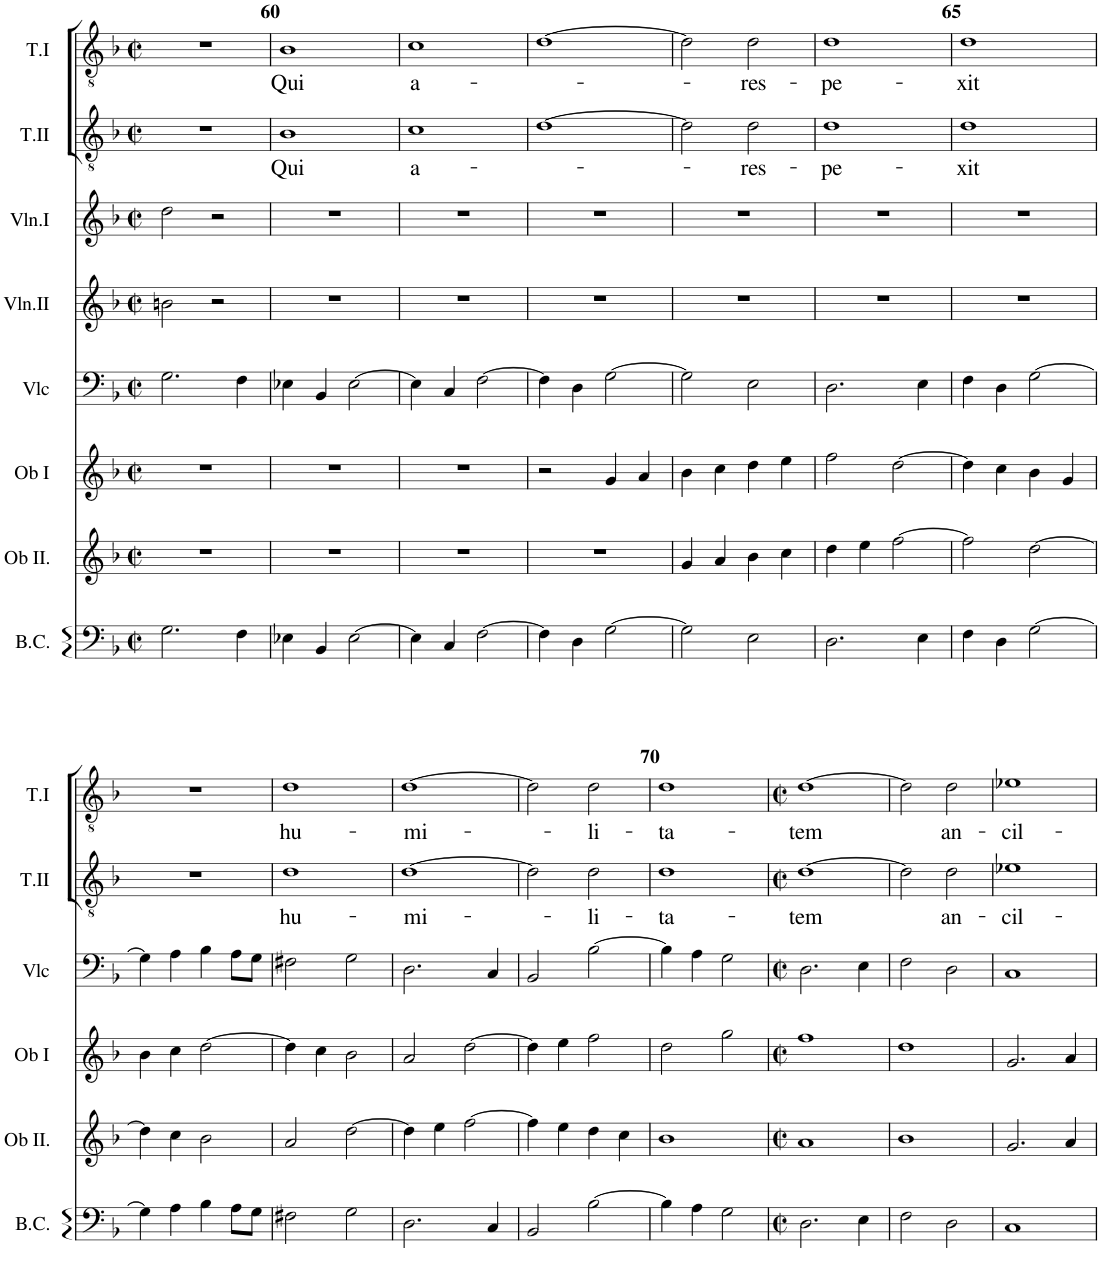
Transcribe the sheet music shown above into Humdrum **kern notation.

**kern	**kern	**kern	**kern	**kern	**kern	**kern	**text	**kern	**text
*part8	*part7	*part6	*part5	*part4	*part3	*part2	*part2	*part1	*part1
*staff8	*staff7	*staff6	*staff5	*staff4	*staff3	*staff2	*staff2	*staff1	*staff1
*I"Continuo	*I"Oboe II	*I"Oboe I	*I"Violoncelle	*I"Violon II	*I"Violon I	*I"Ténor II	*	*I"Tenor I	*
*	*I'Ob II.	*I'Ob I	*I'Vlc	*I'Vln.II	*I'Vln.I	*I'T.II	*	*I'T.I	*
!!LO:PB:g=z
*clefF4	*clefG2	*clefG2	*clefF4	*clefG2	*clefG2	*clefGv2	*	*clefGv2	*
*k[b-]	*k[b-]	*k[b-]	*k[b-]	*k[b-]	*k[b-]	*k[b-]	*	*k[b-]	*
*M2/2	*M2/2	*M2/2	*M2/2	*M2/2	*M2/2	*M2/2	*	*M2/2	*
*met(c|)	*met(c|)	*met(c|)	*met(c|)	*met(c|)	*met(c|)	*met(c|)	*	*met(c|)	*
=59	=59	=59	=59	=59	=59	=59	=59	=59	=59
2.G\	1r	1r	2.G\	2bn\	2dd\	1r	.	1r	.
.	.	.	.	2r	2r	.	.	.	.
4F\	.	.	4F\	.	.	.	.	.	.
=60	=60	=60	=60	=60	=60	=60	=60	=60	=60
!	!	!	!	!	!	!	!LO:LY:b	!	!LO:LY:b
4E-X\	1r	1r	4E-X\	1r	1r	1B-	Qui	1B-	Qui
4BB-/	.	.	4BB-/	.	.	.	.	.	.
[2E-\	.	.	[2E-\	.	.	.	.	.	.
=61	=61	=61	=61	=61	=61	=61	=61	=61	=61
!	!	!	!	!	!	!	!LO:LY:b	!	!LO:LY:b
4E-\]	1r	1r	4E-\]	1r	1r	1c	a-	1c	a-
4C/	.	.	4C/	.	.	.	.	.	.
[2F\	.	.	[2F\	.	.	.	.	.	.
=62	=62	=62	=62	=62	=62	=62	=62	=62	=62
4F\]	1r	2r	4F\]	1r	1r	[1d	.	[1d	.
4D\	.	.	4D\	.	.	.	.	.	.
[2G\	.	4g/	[2G\	.	.	.	.	.	.
.	.	4a/	.	.	.	.	.	.	.
=63	=63	=63	=63	=63	=63	=63	=63	=63	=63
2G\]	4g/	4b-\	2G\]	1r	1r	2d\]	.	2d\]	.
.	4a/	4cc\	.	.	.	.	.	.	.
!	!	!	!	!	!	!	!LO:LY:b	!	!LO:LY:b
2E\	4b-\	4dd\	2E\	.	.	2d\	-res-	2d\	-res-
.	4cc\	4ee\	.	.	.	.	.	.	.
=64	=64	=64	=64	=64	=64	=64	=64	=64	=64
!	!	!	!	!	!	!	!LO:LY:b	!	!LO:LY:b
2.D\	4dd\	2ff\	2.D\	1r	1r	1d	-pe-	1d	-pe-
.	4ee\	.	.	.	.	.	.	.	.
.	[2ff\	[2dd\	.	.	.	.	.	.	.
4E\	.	.	4E\	.	.	.	.	.	.
=65	=65	=65	=65	=65	=65	=65	=65	=65	=65
!	!	!	!	!	!	!	!LO:LY:b	!	!LO:LY:b
4F\	2ff\]	4dd\]	4F\	1r	1r	1d	-xit	1d	-xit
4D\	.	4cc\	4D\	.	.	.	.	.	.
[2G\	[2dd\	4b-\	[2G\	.	.	.	.	.	.
.	.	4g/	.	.	.	.	.	.	.
!!LO:LB:g=z
=66	=66	=66	=66	=66	=66	=66	=66	=66	=66
4G\]	4dd\]	4b-\	4G\]	1r	1r	1r	.	1r	.
4A\	4cc\	4cc\	4A\	.	.	.	.	.	.
4B-\	2b-\	[2dd\	4B-\	.	.	.	.	.	.
8A\L	.	.	8A\L	.	.	.	.	.	.
8G\J	.	.	8G\J	.	.	.	.	.	.
=67	=67	=67	=67	=67	=67	=67	=67	=67	=67
!	!	!	!	!	!	!	!LO:LY:b	!	!LO:LY:b
2F#X\	2a/	4dd\]	2F#X\	1r	1r	1d	hu-	1d	hu-
.	.	4cc\	.	.	.	.	.	.	.
2G\	[2dd\	2b-\	2G\	.	.	.	.	.	.
=68	=68	=68	=68	=68	=68	=68	=68	=68	=68
!	!	!	!	!	!	!	!LO:LY:b	!	!LO:LY:b
2.D\	4dd\]	2a/	2.D\	1r	1r	[1d	-mi-	[1d	-mi-
.	4ee\	.	.	.	.	.	.	.	.
.	[2ff\	[2dd\	.	.	.	.	.	.	.
4C/	.	.	4C/	.	.	.	.	.	.
=69	=69	=69	=69	=69	=69	=69	=69	=69	=69
2BB-/	4ff\]	4dd\]	2BB-/	1r	1r	2d\]	.	2d\]	.
.	4ee\	4ee\	.	.	.	.	.	.	.
!	!	!	!	!	!	!	!LO:LY:b	!	!LO:LY:b
[2B-\	4dd\	2ff\	[2B-\	.	.	2d\	-li-	2d\	-li-
.	4cc\	.	.	.	.	.	.	.	.
=70	=70	=70	=70	=70	=70	=70	=70	=70	=70
!	!	!	!	!	!	!	!LO:LY:b	!	!LO:LY:b
4B-\]	1b-	2dd\	4B-\]	1r	1r	1d	-ta-	1d	-ta-
4A\	.	.	4A\	.	.	.	.	.	.
2G\	.	2gg\	2G\	.	.	.	.	.	.
=71	=71	=71	=71	=71	=71	=71	=71	=71	=71
*M2/2	*M2/2	*M2/2	*M2/2	*M2/2	*M2/2	*M2/2	*	*M2/2	*
*met(c|)	*met(c|)	*met(c|)	*met(c|)	*met(c|)	*met(c|)	*met(c|)	*	*met(c|)	*
!	!	!	!	!	!	!	!LO:LY:b	!	!LO:LY:b
2.D\	1a	1ff	2.D\	1r	1r	[1d	-tem	[1d	-tem
4E\	.	.	4E\	.	.	.	.	.	.
=72	=72	=72	=72	=72	=72	=72	=72	=72	=72
2F\	1b-	1dd	2F\	1r	1r	2d\]	.	2d\]	.
!	!	!	!	!	!	!	!LO:LY:b	!	!LO:LY:b
2D\	.	.	2D\	.	.	2d\	an-	2d\	an-
=73	=73	=73	=73	=73	=73	=73	=73	=73	=73
!	!	!	!	!	!	!	!LO:LY:b	!	!LO:LY:b
1C	2.g/	2.g/	1C	1r	1r	1e-X	-cil-	1e-X	-cil-
.	4a/	4a/	.	.	.	.	.	.	.
=	=	=	=	=	=	=	=	=	=
*-	*-	*-	*-	*-	*-	*-	*-	*-	*-
